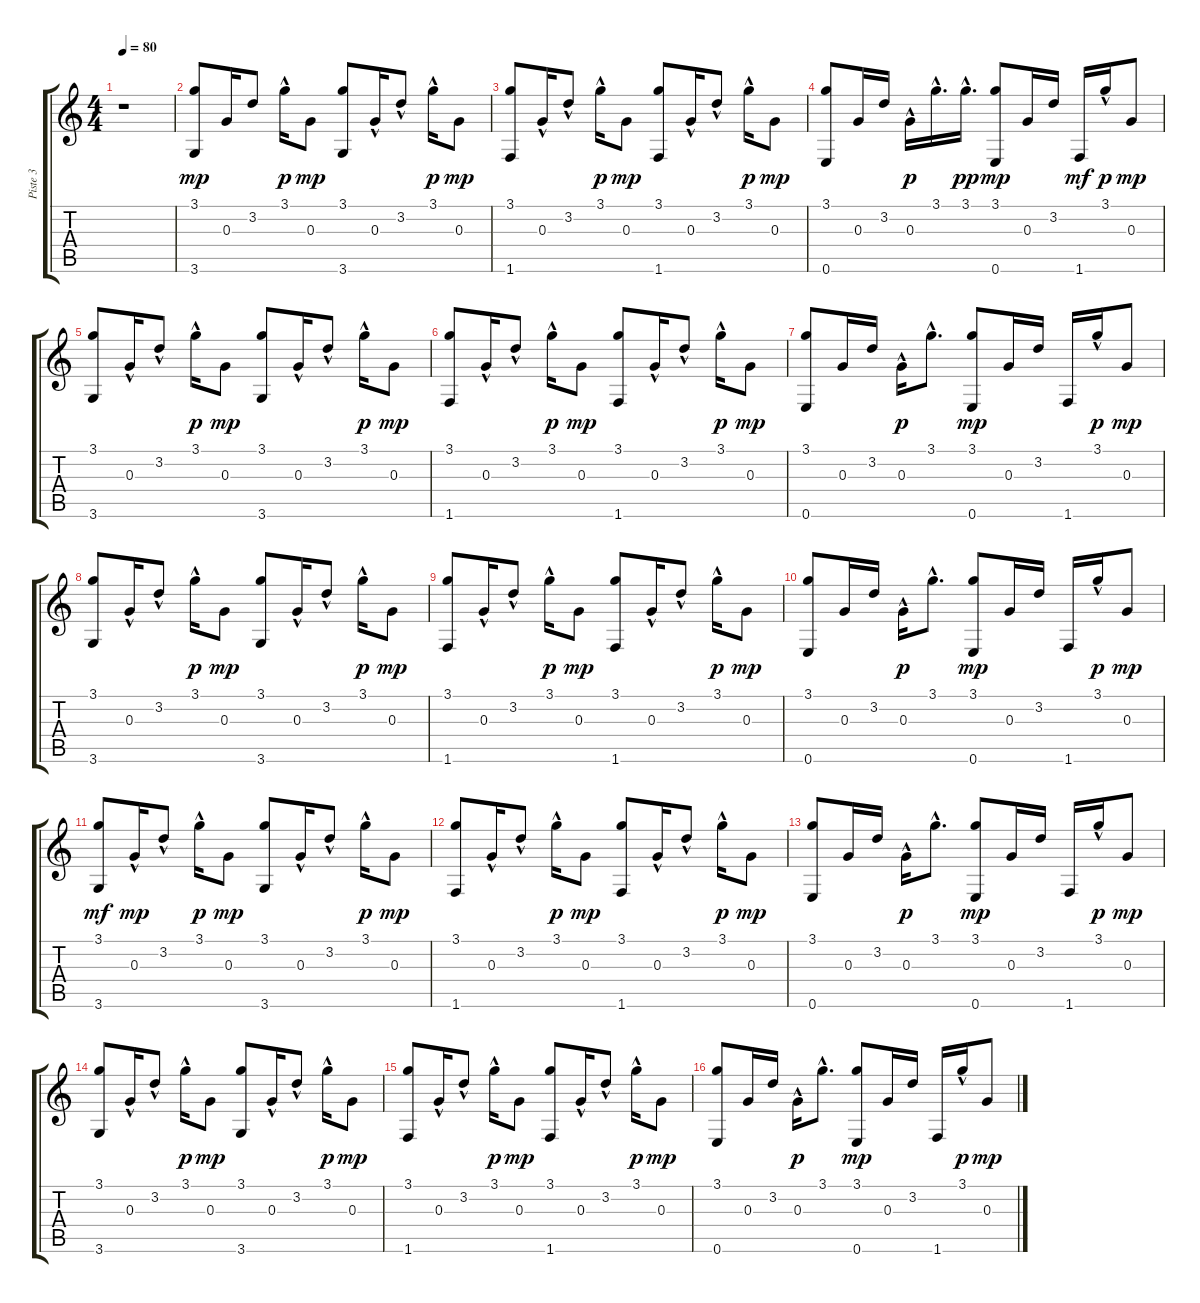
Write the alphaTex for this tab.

\track ("Piste 3" "Piste 3") {instrument acousticguitarsteel}
\staff {score tabs}
\tuning (E4 B3 G3 D3 A2 E2) {hide}
\ts (4 4)
\tempo 80
\clef g2
\ks c
r.1{dy mp instrument acousticguitarsteel} |
(3.1 3.6).8 0.3.16 3.2.8 3.1{hac}.16{dy p} 0.3.8{dy mp} (3.1 3.6).8 0.3{hac}.16 3.2{hac}.8 3.1{hac}.16{dy p} 0.3.8{dy mp} |
(3.1 1.6).8 0.3{hac}.16 3.2{hac}.8 3.1{hac}.16{dy p} 0.3.8{dy mp} (3.1 1.6).8 0.3{hac}.16 3.2{hac}.8 3.1{hac}.16{dy p} 0.3.8{dy mp} |
(3.1 0.6).8 0.3.16 3.2.16 0.3{hac}.16{dy p} 3.1{hac}.16{d} 3.1{hac}.16{d dy pp} (3.1 0.6).8{dy mp} 0.3.16 3.2.16 1.6.16{dy mf} 3.1{hac}.16{dy p} 0.3.8{dy mp} |
(3.1 3.6).8 0.3{hac}.16 3.2{hac}.8 3.1{hac}.16{dy p} 0.3.8{dy mp} (3.1 3.6).8 0.3{hac}.16 3.2{hac}.8 3.1{hac}.16{dy p} 0.3.8{dy mp} |
(3.1 1.6).8 0.3{hac}.16 3.2{hac}.8 3.1{hac}.16{dy p} 0.3.8{dy mp} (3.1 1.6).8 0.3{hac}.16 3.2{hac}.8 3.1{hac}.16{dy p} 0.3.8{dy mp} |
(3.1 0.6).8 0.3.16 3.2.16 0.3{hac}.16{dy p} 3.1{hac}.8{d} (3.1 0.6).8{dy mp} 0.3.16 3.2.16 1.6.16 3.1{hac}.16{dy p} 0.3.8{dy mp} |
(3.1 3.6).8 0.3{hac}.16 3.2{hac}.8 3.1{hac}.16{dy p} 0.3.8{dy mp} (3.1 3.6).8 0.3{hac}.16 3.2{hac}.8 3.1{hac}.16{dy p} 0.3.8{dy mp} |
(3.1 1.6).8 0.3{hac}.16 3.2{hac}.8 3.1{hac}.16{dy p} 0.3.8{dy mp} (3.1 1.6).8 0.3{hac}.16 3.2{hac}.8 3.1{hac}.16{dy p} 0.3.8{dy mp} |
(3.1 0.6).8 0.3.16 3.2.16 0.3{hac}.16{dy p} 3.1{hac}.8{d} (3.1 0.6).8{dy mp} 0.3.16 3.2.16 1.6.16 3.1{hac}.16{dy p} 0.3.8{dy mp} |
(3.1 3.6).8{dy mf} 0.3{hac}.16{dy mp} 3.2{hac}.8 3.1{hac}.16{dy p} 0.3.8{dy mp} (3.1 3.6).8 0.3{hac}.16 3.2{hac}.8 3.1{hac}.16{dy p} 0.3.8{dy mp} |
(3.1 1.6).8 0.3{hac}.16 3.2{hac}.8 3.1{hac}.16{dy p} 0.3.8{dy mp} (3.1 1.6).8 0.3{hac}.16 3.2{hac}.8 3.1{hac}.16{dy p} 0.3.8{dy mp} |
(3.1 0.6).8 0.3.16 3.2.16 0.3{hac}.16{dy p} 3.1{hac}.8{d} (3.1 0.6).8{dy mp} 0.3.16 3.2.16 1.6.16 3.1{hac}.16{dy p} 0.3.8{dy mp} |
(3.1 3.6).8 0.3{hac}.16 3.2{hac}.8 3.1{hac}.16{dy p} 0.3.8{dy mp} (3.1 3.6).8 0.3{hac}.16 3.2{hac}.8 3.1{hac}.16{dy p} 0.3.8{dy mp} |
(3.1 1.6).8 0.3{hac}.16 3.2{hac}.8 3.1{hac}.16{dy p} 0.3.8{dy mp} (3.1 1.6).8 0.3{hac}.16 3.2{hac}.8 3.1{hac}.16{dy p} 0.3.8{dy mp} |
(3.1 0.6).8 0.3.16 3.2.16 0.3{hac}.16{dy p} 3.1{hac}.8{d} (3.1 0.6).8{dy mp} 0.3.16 3.2.16 1.6.16 3.1{hac}.16{dy p} 0.3.8{dy mp}
